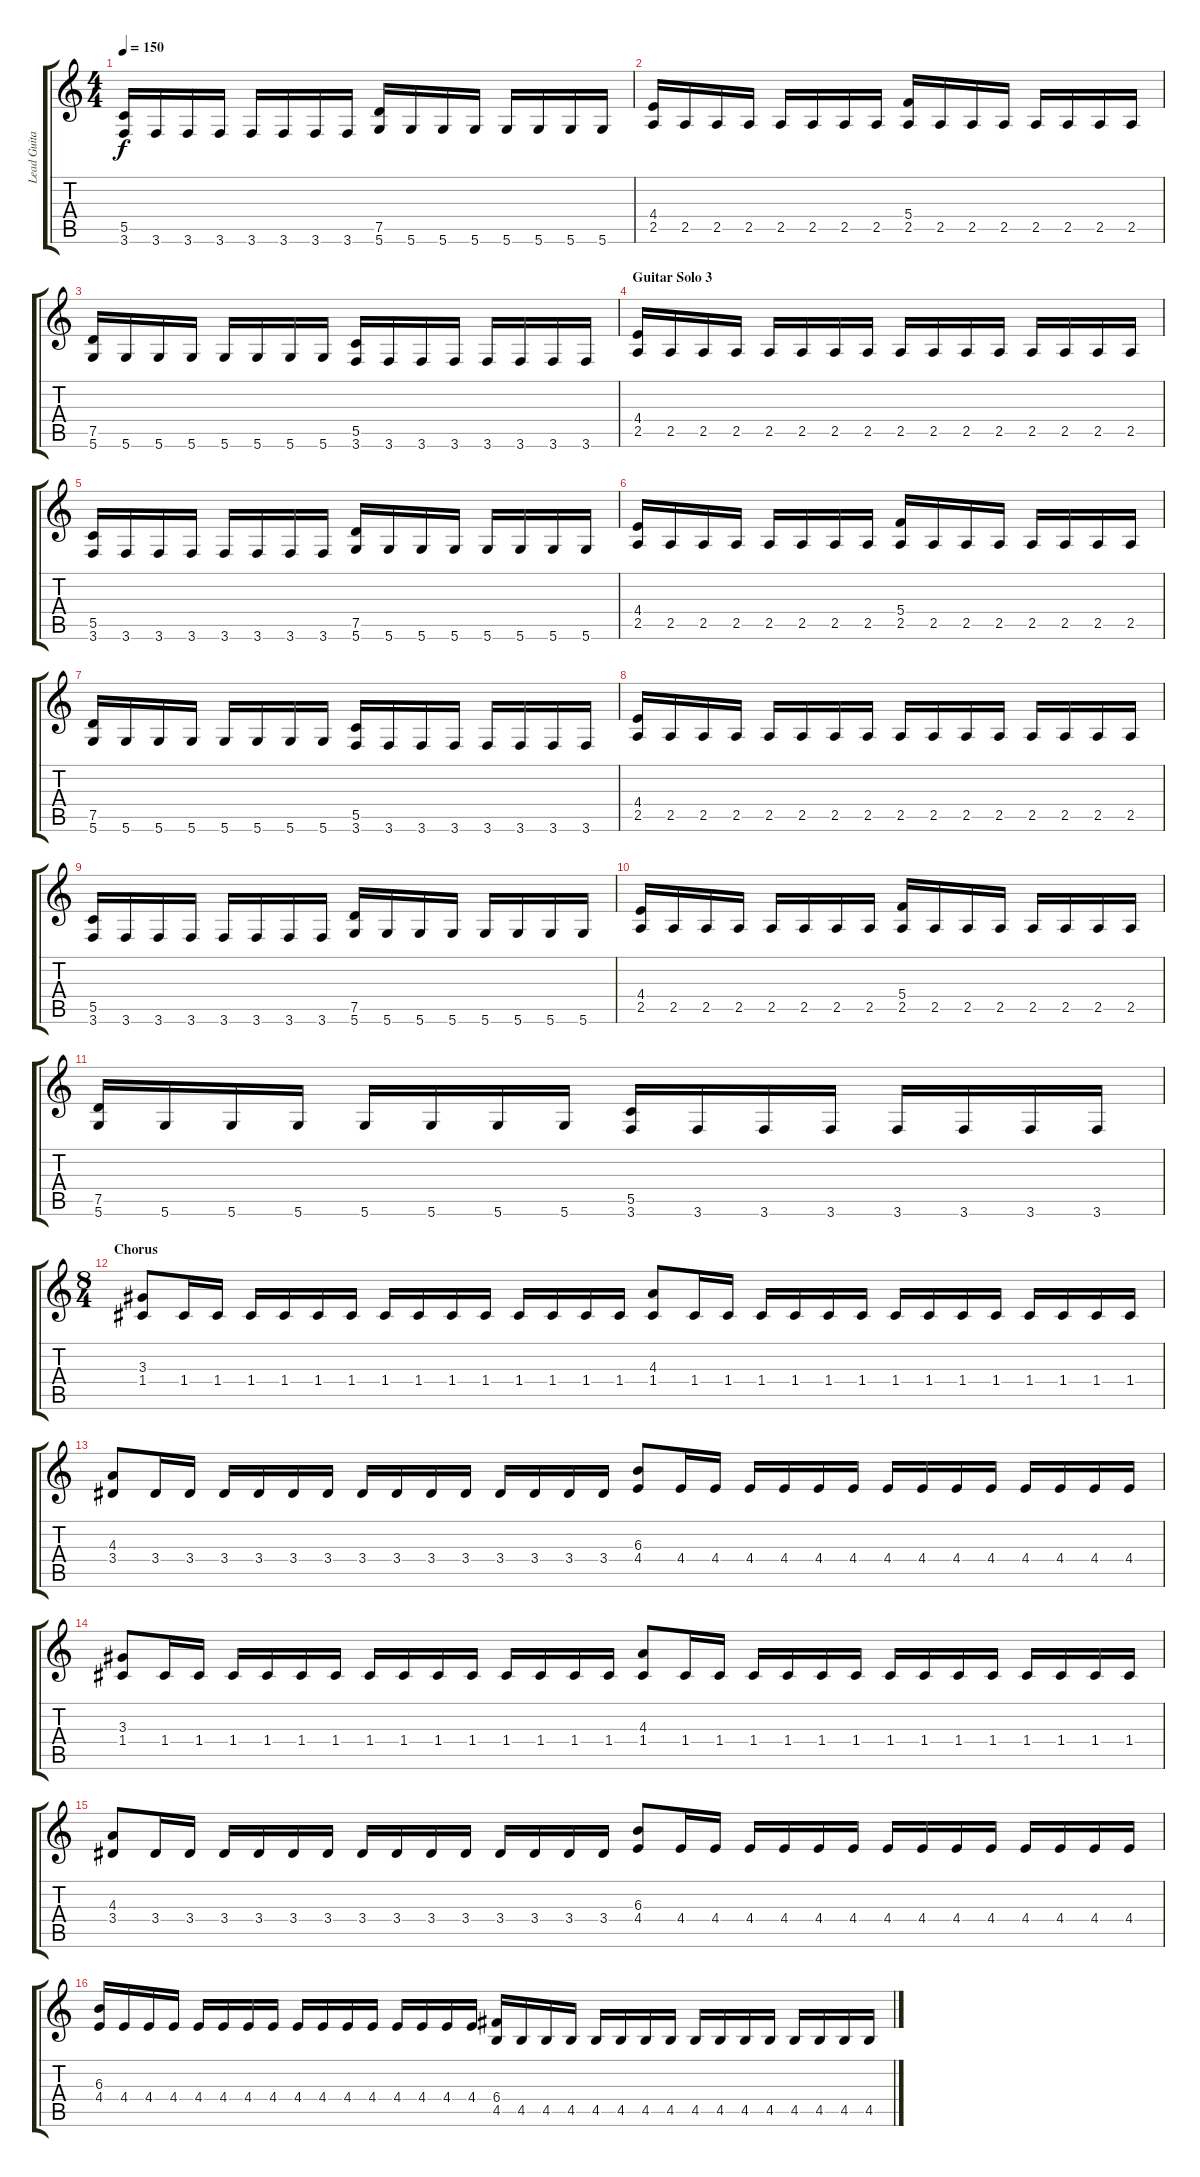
\track ("Lead Guitar" "Lead Guita") {instrument distortionguitar}
\staff {score tabs}
\tuning (D4 A3 F3 C3 G2 D2) {hide}
\ts (4 4)
\tempo 150
\clef g2
\ks c
(5.5 3.6).16{dy f} 3.6.16 3.6.16 3.6.16 3.6.16 3.6.16 3.6.16 3.6.16 (7.5 5.6).16 5.6.16 5.6.16 5.6.16 5.6.16 5.6.16 5.6.16 5.6.16 |
(4.4 2.5).16 2.5.16 2.5.16 2.5.16 2.5.16 2.5.16 2.5.16 2.5.16 (5.4 2.5).16 2.5.16 2.5.16 2.5.16 2.5.16 2.5.16 2.5.16 2.5.16 |
(7.5 5.6).16 5.6.16 5.6.16 5.6.16 5.6.16 5.6.16 5.6.16 5.6.16 (5.5 3.6).16 3.6.16 3.6.16 3.6.16 3.6.16 3.6.16 3.6.16 3.6.16 |
\section ("" "Guitar Solo 3")
(4.4 2.5).16 2.5.16 2.5.16 2.5.16 2.5.16 2.5.16 2.5.16 2.5.16 2.5.16 2.5.16 2.5.16 2.5.16 2.5.16 2.5.16 2.5.16 2.5.16 |
(5.5 3.6).16 3.6.16 3.6.16 3.6.16 3.6.16 3.6.16 3.6.16 3.6.16 (7.5 5.6).16 5.6.16 5.6.16 5.6.16 5.6.16 5.6.16 5.6.16 5.6.16 |
(4.4 2.5).16 2.5.16 2.5.16 2.5.16 2.5.16 2.5.16 2.5.16 2.5.16 (5.4 2.5).16 2.5.16 2.5.16 2.5.16 2.5.16 2.5.16 2.5.16 2.5.16 |
(7.5 5.6).16 5.6.16 5.6.16 5.6.16 5.6.16 5.6.16 5.6.16 5.6.16 (5.5 3.6).16 3.6.16 3.6.16 3.6.16 3.6.16 3.6.16 3.6.16 3.6.16 |
(4.4 2.5).16 2.5.16 2.5.16 2.5.16 2.5.16 2.5.16 2.5.16 2.5.16 2.5.16 2.5.16 2.5.16 2.5.16 2.5.16 2.5.16 2.5.16 2.5.16 |
(5.5 3.6).16 3.6.16 3.6.16 3.6.16 3.6.16 3.6.16 3.6.16 3.6.16 (7.5 5.6).16 5.6.16 5.6.16 5.6.16 5.6.16 5.6.16 5.6.16 5.6.16 |
(4.4 2.5).16 2.5.16 2.5.16 2.5.16 2.5.16 2.5.16 2.5.16 2.5.16 (5.4 2.5).16 2.5.16 2.5.16 2.5.16 2.5.16 2.5.16 2.5.16 2.5.16 |
(7.5 5.6).16 5.6.16 5.6.16 5.6.16 5.6.16 5.6.16 5.6.16 5.6.16 (5.5 3.6).16 3.6.16 3.6.16 3.6.16 3.6.16 3.6.16 3.6.16 3.6.16 |
\ts (8 4)
\section ("" "Chorus")
(3.3 1.4).8 1.4.16 1.4.16 1.4.16 1.4.16 1.4.16 1.4.16 1.4.16 1.4.16 1.4.16 1.4.16 1.4.16 1.4.16 1.4.16 1.4.16 (4.3 1.4).8 1.4.16 1.4.16 1.4.16 1.4.16 1.4.16 1.4.16 1.4.16 1.4.16 1.4.16 1.4.16 1.4.16 1.4.16 1.4.16 1.4.16 |
(4.3 3.4).8 3.4.16 3.4.16 3.4.16 3.4.16 3.4.16 3.4.16 3.4.16 3.4.16 3.4.16 3.4.16 3.4.16 3.4.16 3.4.16 3.4.16 (6.3 4.4).8 4.4.16 4.4.16 4.4.16 4.4.16 4.4.16 4.4.16 4.4.16 4.4.16 4.4.16 4.4.16 4.4.16 4.4.16 4.4.16 4.4.16 |
(3.3 1.4).8 1.4.16 1.4.16 1.4.16 1.4.16 1.4.16 1.4.16 1.4.16 1.4.16 1.4.16 1.4.16 1.4.16 1.4.16 1.4.16 1.4.16 (4.3 1.4).8 1.4.16 1.4.16 1.4.16 1.4.16 1.4.16 1.4.16 1.4.16 1.4.16 1.4.16 1.4.16 1.4.16 1.4.16 1.4.16 1.4.16 |
(4.3 3.4).8 3.4.16 3.4.16 3.4.16 3.4.16 3.4.16 3.4.16 3.4.16 3.4.16 3.4.16 3.4.16 3.4.16 3.4.16 3.4.16 3.4.16 (6.3 4.4).8 4.4.16 4.4.16 4.4.16 4.4.16 4.4.16 4.4.16 4.4.16 4.4.16 4.4.16 4.4.16 4.4.16 4.4.16 4.4.16 4.4.16 |
(6.3 4.4).16 4.4.16 4.4.16 4.4.16 4.4.16 4.4.16 4.4.16 4.4.16 4.4.16 4.4.16 4.4.16 4.4.16 4.4.16 4.4.16 4.4.16 4.4.16 (6.4 4.5).16 4.5.16 4.5.16 4.5.16 4.5.16 4.5.16 4.5.16 4.5.16 4.5.16 4.5.16 4.5.16 4.5.16 4.5.16 4.5.16 4.5.16 4.5.16
